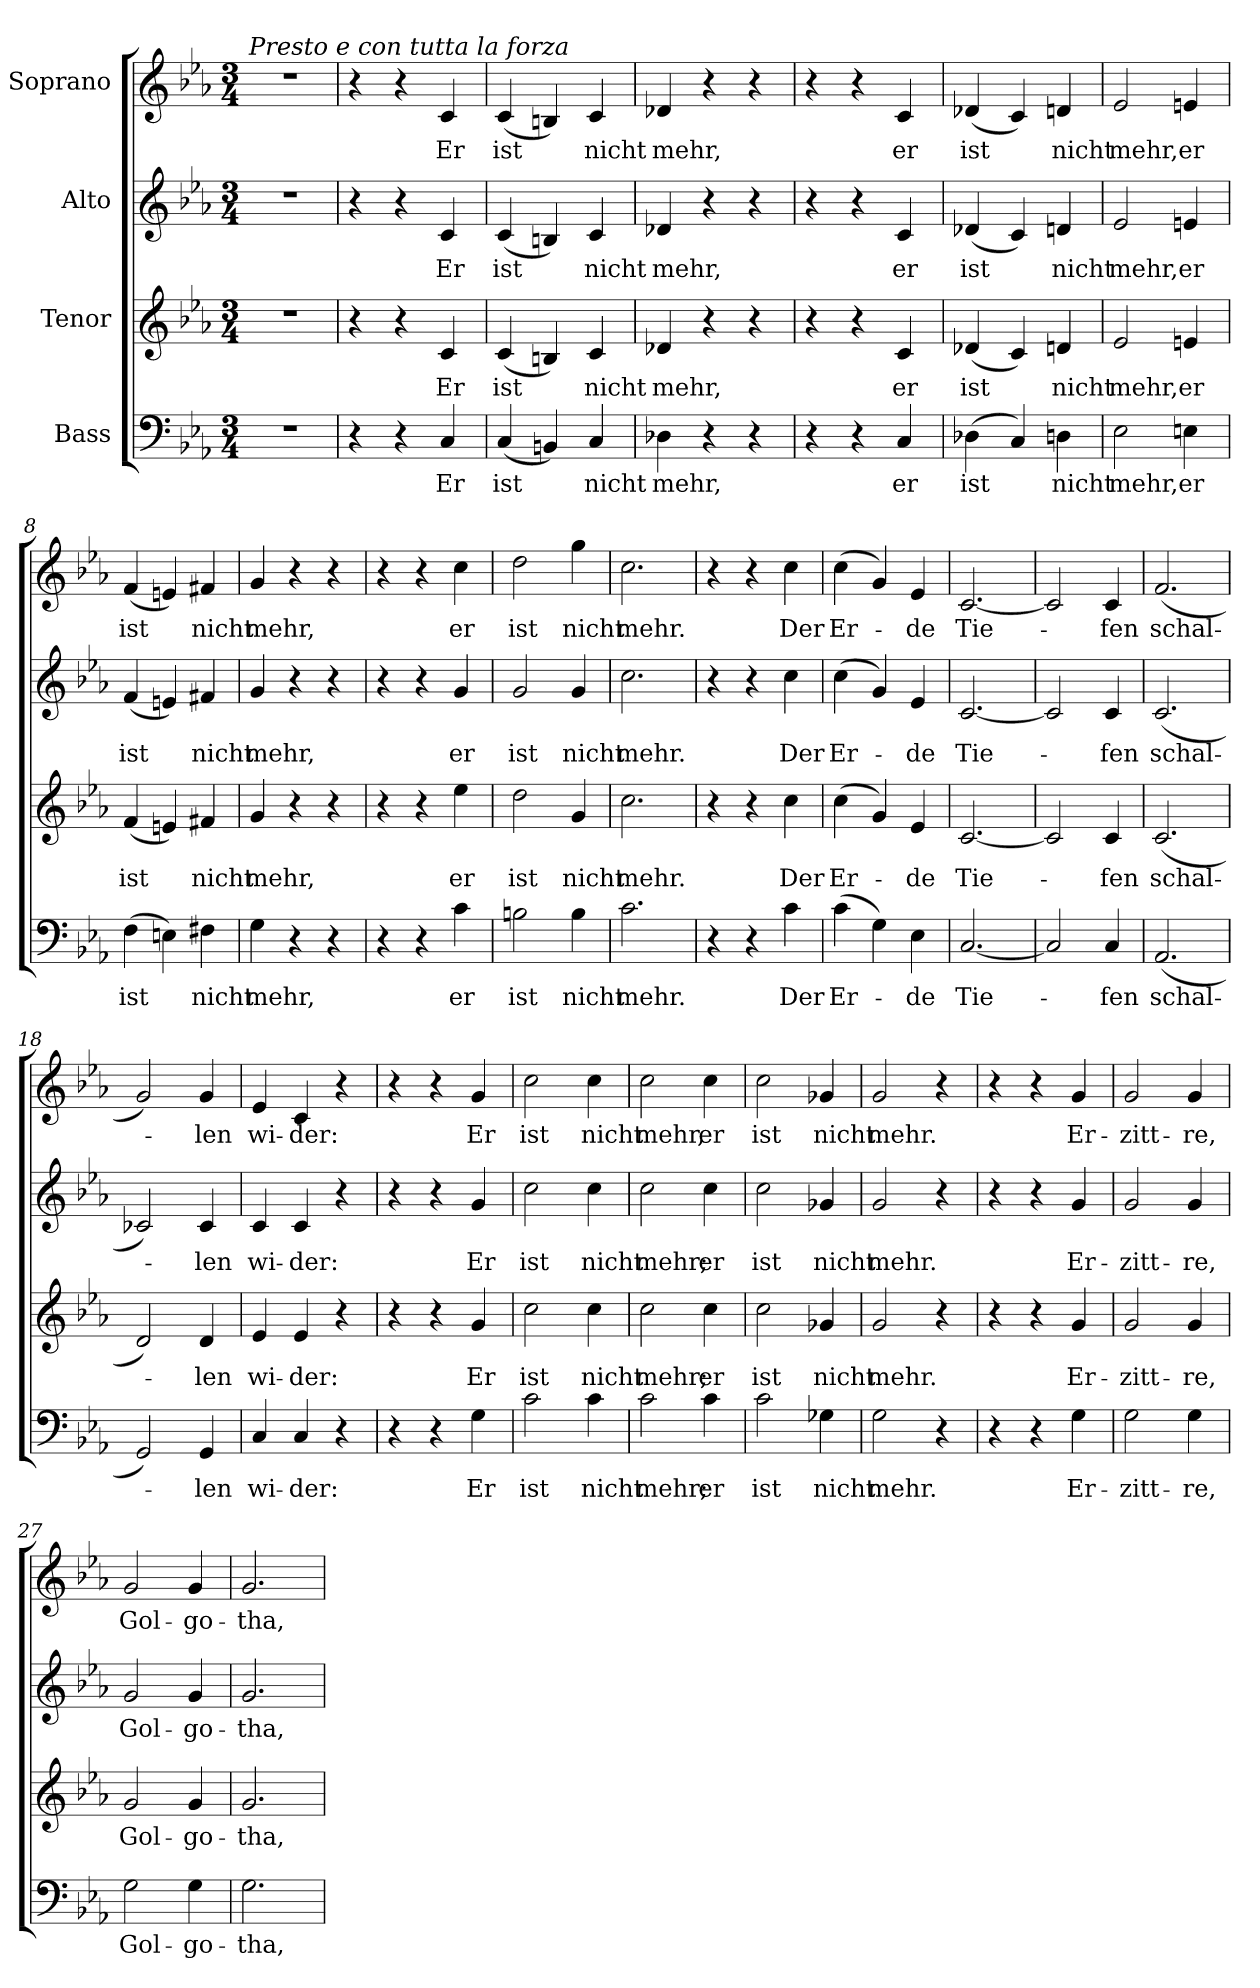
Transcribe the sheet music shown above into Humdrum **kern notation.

**kern	**text	**kern	**text	**kern	**text	**kern	**text
*part4	*part4	*part3	*part3	*part2	*part2	*part1	*part1
*staff4	*staff4	*staff3	*staff3	*staff2	*staff2	*staff1	*staff1
*I"Bass	*	*I"Tenor	*	*I"Alto	*	*I"Soprano	*
*clefF4	*	*clefG2	*	*clefG2	*	*clefG2	*
*k[b-e-a-]	*	*k[b-e-a-]	*	*k[b-e-a-]	*	*k[b-e-a-]	*
*E-:	*	*E-:	*	*E-:	*	*E-:	*
*M3/4	*	*M3/4	*	*M3/4	*	*M3/4	*
=1	=1	=1	=1	=1	=1	=1	=1
!	!	!	!	!	!	!LO:TX:a:i:t=Presto e con tutta la forza	!
2.r	.	2.r	.	2.r	.	2.r	.
=2	=2	=2	=2	=2	=2	=2	=2
4r	.	4r	.	4r	.	4r	.
4r	.	4r	.	4r	.	4r	.
!	!LO:LY:b	!	!LO:LY:b	!	!LO:LY:b	!	!LO:LY:b
4C/	Er	4c/	Er	4c/	Er	4c/	Er
=3	=3	=3	=3	=3	=3	=3	=3
!	!LO:LY:b	!	!LO:LY:b	!	!LO:LY:b	!	!LO:LY:b
(<4C/	ist	(<4c/	ist	(<4c/	ist	(<4c/	ist
4BBn/)	.	4Bn/)	.	4Bn/)	.	4Bn/)	.
!	!LO:LY:b	!	!LO:LY:b	!	!LO:LY:b	!	!LO:LY:b
4C/	nicht	4c/	nicht	4c/	nicht	4c/	nicht
=4	=4	=4	=4	=4	=4	=4	=4
!	!LO:LY:b	!	!LO:LY:b	!	!LO:LY:b	!	!LO:LY:b
4D-X\	mehr,	4d-X/	mehr,	4d-X/	mehr,	4d-X/	mehr,
4r	.	4r	.	4r	.	4r	.
4r	.	4r	.	4r	.	4r	.
!!LO:LB:g=z
=5	=5	=5	=5	=5	=5	=5	=5
4r	.	4r	.	4r	.	4r	.
4r	.	4r	.	4r	.	4r	.
!	!LO:LY:b	!	!LO:LY:b	!	!LO:LY:b	!	!LO:LY:b
4C/	er	4c/	er	4c/	er	4c/	er
=6	=6	=6	=6	=6	=6	=6	=6
!	!LO:LY:b	!	!LO:LY:b	!	!LO:LY:b	!	!LO:LY:b
(>4D-X\	ist	(<4d-X/	ist	(<4d-X/	ist	(<4d-X/	ist
4C/)	.	4c/)	.	4c/)	.	4c/)	.
!	!LO:LY:b	!	!LO:LY:b	!	!LO:LY:b	!	!LO:LY:b
4Dn\	nicht	4dn/	nicht	4dn/	nicht	4dn/	nicht
=7	=7	=7	=7	=7	=7	=7	=7
!	!LO:LY:b	!	!LO:LY:b	!	!LO:LY:b	!	!LO:LY:b
2E-\	mehr,	2e-/	mehr,	2e-/	mehr,	2e-/	mehr,
!	!LO:LY:b	!	!LO:LY:b	!	!LO:LY:b	!	!LO:LY:b
4En\	er	4en/	er	4en/	er	4en/	er
=8	=8	=8	=8	=8	=8	=8	=8
!	!LO:LY:b	!	!LO:LY:b	!	!LO:LY:b	!	!LO:LY:b
(>4F\	ist	(<4f/	ist	(<4f/	ist	(<4f/	ist
4En\)	.	4en/)	.	4en/)	.	4en/)	.
!	!LO:LY:b	!	!LO:LY:b	!	!LO:LY:b	!	!LO:LY:b
4F#X\	nicht	4f#X/	nicht	4f#X/	nicht	4f#X/	nicht
!!LO:PB:g=z
=9	=9	=9	=9	=9	=9	=9	=9
!	!LO:LY:b	!	!LO:LY:b	!	!LO:LY:b	!	!LO:LY:b
4G\	mehr,	4g/	mehr,	4g/	mehr,	4g/	mehr,
4r	.	4r	.	4r	.	4r	.
4r	.	4r	.	4r	.	4r	.
=10	=10	=10	=10	=10	=10	=10	=10
4r	.	4r	.	4r	.	4r	.
4r	.	4r	.	4r	.	4r	.
!	!LO:LY:b	!	!LO:LY:b	!	!LO:LY:b	!	!LO:LY:b
4c\	er	4ee-\	er	4g/	er	4cc\	er
=11	=11	=11	=11	=11	=11	=11	=11
!	!LO:LY:b	!	!LO:LY:b	!	!LO:LY:b	!	!LO:LY:b
2Bn\	ist	2dd\	ist	2g/	ist	2dd\	ist
!	!LO:LY:b	!	!LO:LY:b	!	!LO:LY:b	!	!LO:LY:b
4B\	nicht	4g/	nicht	4g/	nicht	4gg\	nicht
=12	=12	=12	=12	=12	=12	=12	=12
!	!LO:LY:b	!	!LO:LY:b	!	!LO:LY:b	!	!LO:LY:b
2.c\	mehr.	2.cc\	mehr.	2.cc\	mehr.	2.cc\	mehr.
!!LO:LB:g=z
=13	=13	=13	=13	=13	=13	=13	=13
4r	.	4r	.	4r	.	4r	.
4r	.	4r	.	4r	.	4r	.
!	!LO:LY:b	!	!LO:LY:b	!	!LO:LY:b	!	!LO:LY:b
4c\	Der	4cc\	Der	4cc\	Der	4cc\	Der
=14	=14	=14	=14	=14	=14	=14	=14
!	!LO:LY:b	!	!LO:LY:b	!	!LO:LY:b	!	!LO:LY:b
(>4c\	Er-	(>4cc\	Er-	(>4cc\	Er-	(>4cc\	Er-
4G\)	.	4g/)	.	4g/)	.	4g/)	.
!	!LO:LY:b	!	!LO:LY:b	!	!LO:LY:b	!	!LO:LY:b
4E-\	-de	4e-/	-de	4e-/	-de	4e-/	-de
=15	=15	=15	=15	=15	=15	=15	=15
!	!LO:LY:b	!	!LO:LY:b	!	!LO:LY:b	!	!LO:LY:b
[2.C/	Tie-	[2.c/	Tie-	[2.c/	Tie-	[2.c/	Tie-
=16	=16	=16	=16	=16	=16	=16	=16
2C/]	.	2c/]	.	2c/]	.	2c/]	.
!	!LO:LY:b	!	!LO:LY:b	!	!LO:LY:b	!	!LO:LY:b
4C/	-fen	4c/	-fen	4c/	-fen	4c/	-fen
!!LO:PB:g=z
=17	=17	=17	=17	=17	=17	=17	=17
!	!LO:LY:b	!	!LO:LY:b	!	!LO:LY:b	!	!LO:LY:b
(2.AA-/	schal-	(2.c/	schal-	(2.c/	schal-	(2.f/	schal-
=18	=18	=18	=18	=18	=18	=18	=18
2GG/)	.	2d/)	.	2c-X/)	.	2g/)	.
!	!LO:LY:b	!	!LO:LY:b	!	!LO:LY:b	!	!LO:LY:b
4GG/	-len	4d/	-len	4c-/	-len	4g/	-len
=19	=19	=19	=19	=19	=19	=19	=19
!	!LO:LY:b	!	!LO:LY:b	!	!LO:LY:b	!	!LO:LY:b
4C/	wi-	4e-/	wi-	4c/	wi-	4e-/	wi-
!	!LO:LY:b	!	!LO:LY:b	!	!LO:LY:b	!	!LO:LY:b
4C/	-der:	4e-/	-der:	4c/	-der:	4c/	-der:
4r	.	4r	.	4r	.	4r	.
=20	=20	=20	=20	=20	=20	=20	=20
4r	.	4r	.	4r	.	4r	.
4r	.	4r	.	4r	.	4r	.
!	!LO:LY:b	!	!LO:LY:b	!	!LO:LY:b	!	!LO:LY:b
4G\	Er	4g/	Er	4g/	Er	4g/	Er
!!LO:LB:g=z
=21	=21	=21	=21	=21	=21	=21	=21
!	!LO:LY:b	!	!LO:LY:b	!	!LO:LY:b	!	!LO:LY:b
2c\	ist	2cc\	ist	2cc\	ist	2cc\	ist
!	!LO:LY:b	!	!LO:LY:b	!	!LO:LY:b	!	!LO:LY:b
4c\	nicht	4cc\	nicht	4cc\	nicht	4cc\	nicht
=22	=22	=22	=22	=22	=22	=22	=22
!	!LO:LY:b	!	!LO:LY:b	!	!LO:LY:b	!	!LO:LY:b
2c\	mehr;	2cc\	mehr;	2cc\	mehr;	2cc\	mehr,
!	!LO:LY:b	!	!LO:LY:b	!	!LO:LY:b	!	!LO:LY:b
4c\	er	4cc\	er	4cc\	er	4cc\	er
=23	=23	=23	=23	=23	=23	=23	=23
!	!LO:LY:b	!	!LO:LY:b	!	!LO:LY:b	!	!LO:LY:b
2c\	ist	2cc\	ist	2cc\	ist	2cc\	ist
!	!LO:LY:b	!	!LO:LY:b	!	!LO:LY:b	!	!LO:LY:b
4G-X\	nicht	4g-X/	nicht	4g-X/	nicht	4g-X/	nicht
=24	=24	=24	=24	=24	=24	=24	=24
!	!LO:LY:b	!	!LO:LY:b	!	!LO:LY:b	!	!LO:LY:b
2G\	mehr.	2g/	mehr.	2g/	mehr.	2g/	mehr.
4r	.	4r	.	4r	.	4r	.
!!LO:PB:g=z
=25	=25	=25	=25	=25	=25	=25	=25
4r	.	4r	.	4r	.	4r	.
4r	.	4r	.	4r	.	4r	.
!	!LO:LY:b	!	!LO:LY:b	!	!LO:LY:b	!	!LO:LY:b
4G\	Er-	4g/	Er-	4g/	Er-	4g/	Er-
=26	=26	=26	=26	=26	=26	=26	=26
!	!LO:LY:b	!	!LO:LY:b	!	!LO:LY:b	!	!LO:LY:b
2G\	-zitt-	2g/	-zitt-	2g/	-zitt-	2g/	-zitt-
!	!LO:LY:b	!	!LO:LY:b	!	!LO:LY:b	!	!LO:LY:b
4G\	-re,	4g/	-re,	4g/	-re,	4g/	-re,
=27	=27	=27	=27	=27	=27	=27	=27
!	!LO:LY:b	!	!LO:LY:b	!	!LO:LY:b	!	!LO:LY:b
2G\	Gol-	2g/	Gol-	2g/	Gol-	2g/	Gol-
!	!LO:LY:b	!	!LO:LY:b	!	!LO:LY:b	!	!LO:LY:b
4G\	-go-	4g/	-go-	4g/	-go-	4g/	-go-
=28	=28	=28	=28	=28	=28	=28	=28
!	!LO:LY:b	!	!LO:LY:b	!	!LO:LY:b	!	!LO:LY:b
2.G\	-tha,	2.g/	-tha,	2.g/	-tha,	2.g/	-tha,
=	=	=	=	=	=	=	=
*-	*-	*-	*-	*-	*-	*-	*-
